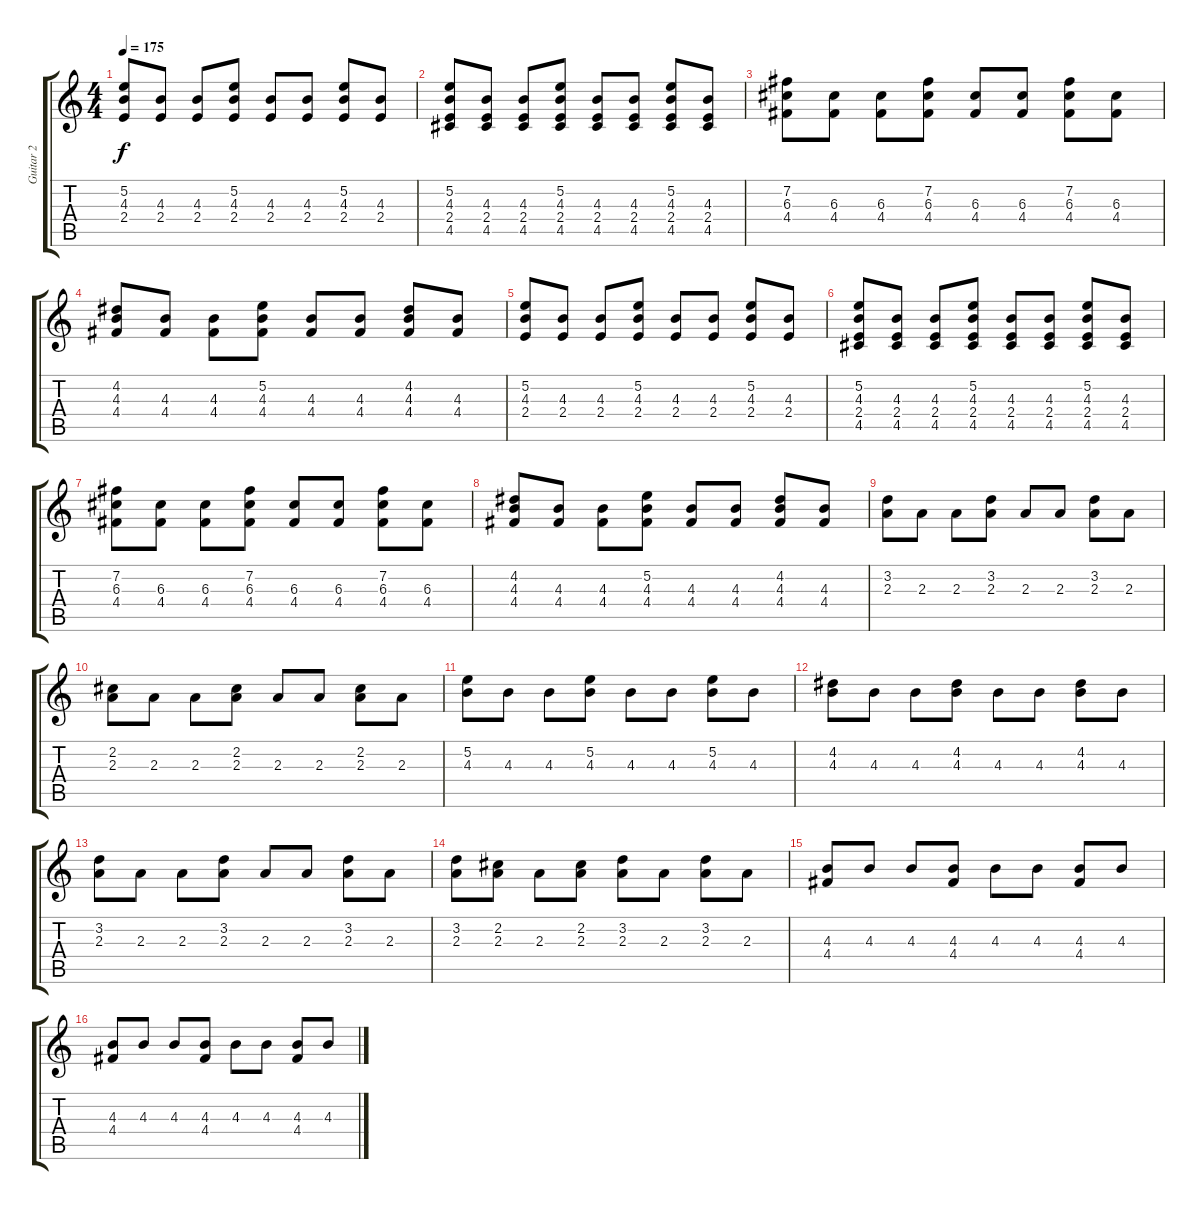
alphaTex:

\track ("Guitar 2" "Guitar 2") {instrument distortionguitar}
\staff {score tabs}
\tuning (E4 B3 G3 D3 A2 E2) {hide}
\ts (4 4)
\tempo 175
\clef g2
\ks c
(5.2 4.3 2.4).8{dy f} (4.3 2.4).8 (4.3 2.4).8 (5.2 4.3 2.4).8 (4.3 2.4).8 (4.3 2.4).8 (5.2 4.3 2.4).8 (4.3 2.4).8 |
(5.2 4.3 2.4 4.5).8 (4.3 2.4 4.5).8 (4.3 2.4 4.5).8 (5.2 4.3 2.4 4.5).8 (4.3 2.4 4.5).8 (4.3 2.4 4.5).8 (5.2 4.3 2.4 4.5).8 (4.3 2.4 4.5).8 |
(7.2 6.3 4.4).8 (6.3 4.4).8 (6.3 4.4).8 (7.2 6.3 4.4).8 (6.3 4.4).8 (6.3 4.4).8 (7.2 6.3 4.4).8 (6.3 4.4).8 |
(4.2 4.3 4.4).8 (4.3 4.4).8 (4.3 4.4).8 (5.2 4.3 4.4).8 (4.3 4.4).8 (4.3 4.4).8 (4.2 4.3 4.4).8 (4.3 4.4).8 |
(5.2 4.3 2.4).8 (4.3 2.4).8 (4.3 2.4).8 (5.2 4.3 2.4).8 (4.3 2.4).8 (4.3 2.4).8 (5.2 4.3 2.4).8 (4.3 2.4).8 |
(5.2 4.3 2.4 4.5).8 (4.3 2.4 4.5).8 (4.3 2.4 4.5).8 (5.2 4.3 2.4 4.5).8 (4.3 2.4 4.5).8 (4.3 2.4 4.5).8 (5.2 4.3 2.4 4.5).8 (4.3 2.4 4.5).8 |
(7.2 6.3 4.4).8 (6.3 4.4).8 (6.3 4.4).8 (7.2 6.3 4.4).8 (6.3 4.4).8 (6.3 4.4).8 (7.2 6.3 4.4).8 (6.3 4.4).8 |
(4.2 4.3 4.4).8 (4.3 4.4).8 (4.3 4.4).8 (5.2 4.3 4.4).8 (4.3 4.4).8 (4.3 4.4).8 (4.2 4.3 4.4).8 (4.3 4.4).8 |
(3.2 2.3).8 2.3.8 2.3.8 (3.2 2.3).8 2.3.8 2.3.8 (3.2 2.3).8 2.3.8 |
(2.2 2.3).8 2.3.8 2.3.8 (2.2 2.3).8 2.3.8 2.3.8 (2.2 2.3).8 2.3.8 |
(5.2 4.3).8 4.3.8 4.3.8 (5.2 4.3).8 4.3.8 4.3.8 (5.2 4.3).8 4.3.8 |
(4.2 4.3).8 4.3.8 4.3.8 (4.2 4.3).8 4.3.8 4.3.8 (4.2 4.3).8 4.3.8 |
(3.2 2.3).8 2.3.8 2.3.8 (3.2 2.3).8 2.3.8 2.3.8 (3.2 2.3).8 2.3.8 |
(3.2 2.3).8 (2.2 2.3).8 2.3.8 (2.2 2.3).8 (3.2 2.3).8 2.3.8 (3.2 2.3).8 2.3.8 |
(4.3 4.4).8 4.3.8 4.3.8 (4.3 4.4).8 4.3.8 4.3.8 (4.3 4.4).8 4.3.8 |
(4.3 4.4).8 4.3.8 4.3.8 (4.3 4.4).8 4.3.8 4.3.8 (4.3 4.4).8 4.3.8
